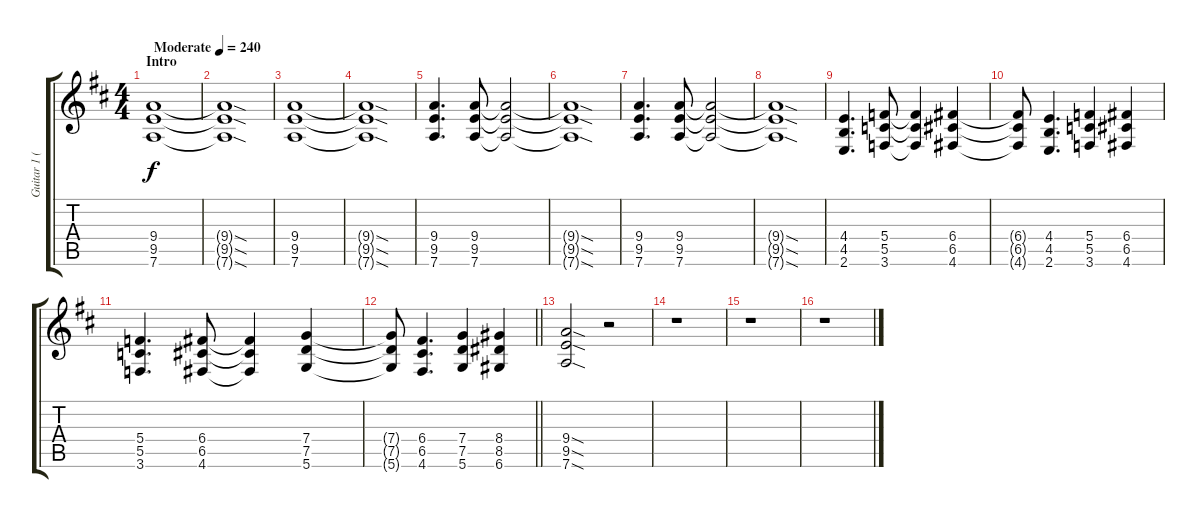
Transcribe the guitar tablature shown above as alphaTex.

\track ("Guitar 1 (Rhythm)" "Guitar 1 (") {instrument overdrivenguitar}
\staff {score tabs}
\tuning (D4 A3 F3 C3 G2 D2) {hide}
\ts (4 4)
\section ("" "Intro")
\tempo (240 "Moderate")
\clef g2
\ks d
(9.4 9.5 7.6).1{dy f instrument overdrivenguitar} |
(9.4{sod t} 9.5{sod t} 7.6{sod t}).1 |
(9.4 9.5 7.6).1 |
(9.4{sod t} 9.5{sod t} 7.6{sod t}).1 |
(9.4 9.5 7.6).4{d} (9.4 9.5 7.6).8 (9.4{t} 9.5{t} 7.6{t}).2 |
(9.4{sod t} 9.5{sod t} 7.6{sod t}).1 |
(9.4 9.5 7.6).4{d} (9.4 9.5 7.6).8 (9.4{t} 9.5{t} 7.6{t}).2 |
(9.4{sod t} 9.5{sod t} 7.6{sod t}).1 |
(4.4 4.5 2.6).4{d} (5.4 5.5 3.6).8 (5.4{t} 5.5{t} 3.6{t}).4 (6.4 6.5 4.6).4 |
(6.4{t} 6.5{t} 4.6{t}).8 (4.4 4.5 2.6).4{d} (5.4 5.5 3.6).4 (6.4 6.5 4.6).4 |
(5.4 5.5 3.6).4{d} (6.4 6.5 4.6).8 (6.4{t} 6.5{t} 4.6{t}).4 (7.4 7.5 5.6).4 |
\barLineRight lightlight
(7.4{t} 7.5{t} 5.6{t}).8 (6.4 6.5 4.6).4{d} (7.4 7.5 5.6).4 (8.4 8.5 6.6).4 |
(9.4{sod} 9.5{sod} 7.6{sod}).2 r.2 |
r.1 |
r.1 |
r.1
